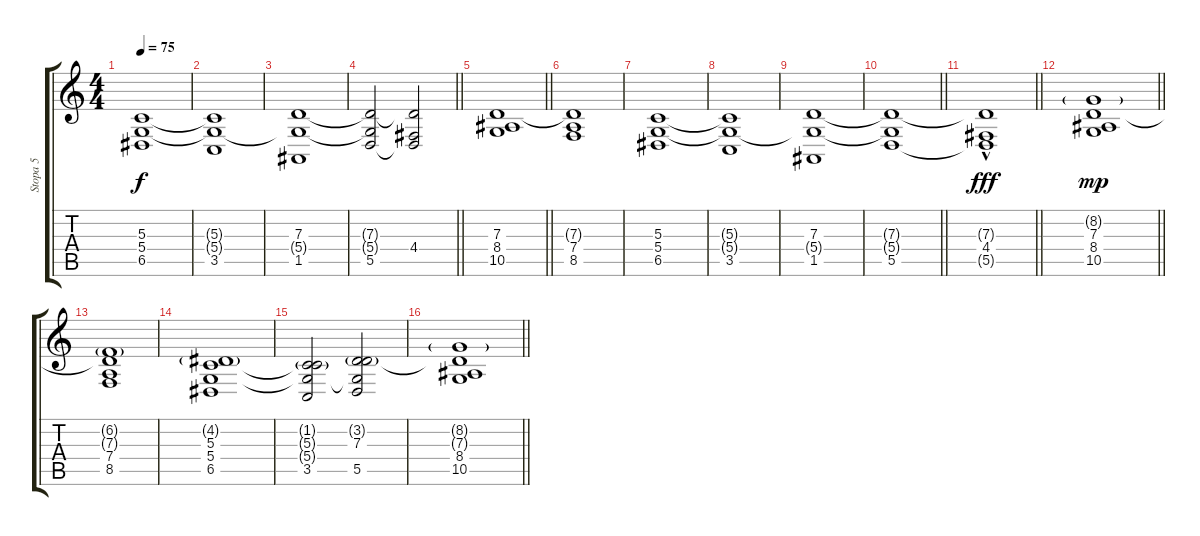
\track ("Stopa 5" "Stopa 5") {instrument synthstrings1}
\staff {score tabs}
\tuning (E4 B3 G3 D3 A2 E2) {hide}
\ts (4 4)
\tempo 75
\clef g2
\ks c
(5.3 5.4 6.5).1{dy f} |
(5.3{t} 5.4{t} 3.5).1 |
(7.3 5.4{t} 1.5).1 |
\barLineRight lightlight
(7.3{t} 5.4{t} 5.5).2 (7.3{t} 4.4 5.5{t}).2 |
\section ("" "")
\barLineRight lightlight
(7.3 8.4 10.5).1 |
(7.3{t} 7.4 8.5).1 |
(5.3 5.4 6.5).1 |
(5.3{t} 5.4{t} 3.5).1 |
(7.3 5.4{t} 1.5).1 |
\barLineRight lightlight
(7.3{t} 5.4{t} 5.5).1 |
\barLineRight lightlight
(7.3{t} 4.4{hac} 5.5{t}).1{dy fff} |
\section ("" "")
\barLineRight lightlight
(8.2{g} 7.3 8.4 10.5).1{dy mp volume 16} |
(6.2{g} 7.3{t} 7.4 8.5).1 |
(4.2{g} 5.3 5.4 6.5).1 |
(1.2{g} 5.3{t} 5.4{t} 3.5).2 (3.2{g} 7.3 5.4{t} 5.5).2 |
\barLineRight lightlight
(8.2{g} 7.3{t} 8.4 10.5).1
